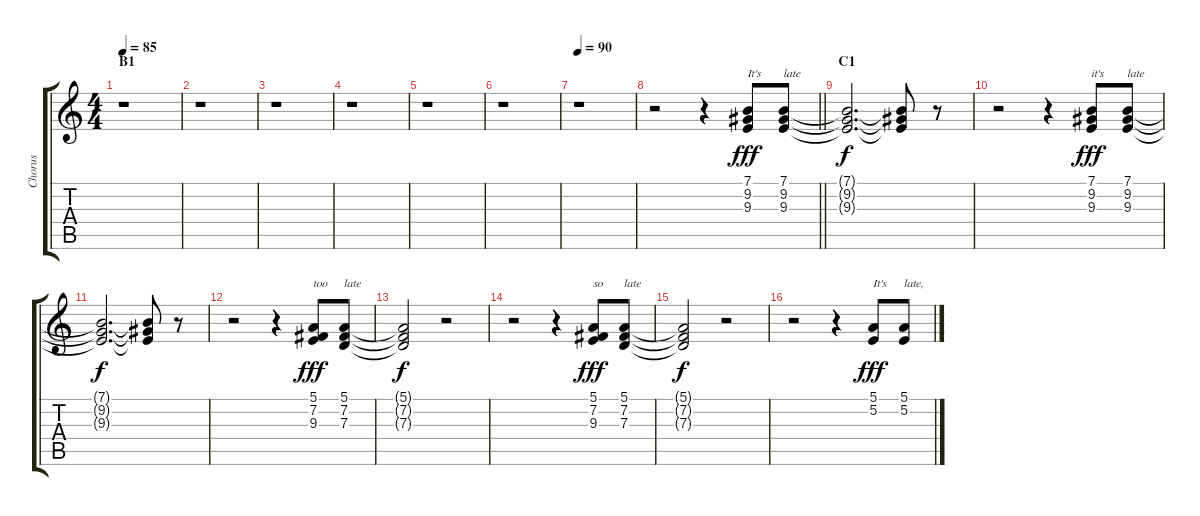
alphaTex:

\track ("Chorus" "Chorus") {instrument synthvoice}
\staff {score tabs}
\tuning (E4 B3 G3 D3 A2 E2) {hide}
\ts (4 4)
\section ("" "B1")
\tempo 85
\clef g2
\ks c
r.1{dy fff} |
r.1 |
r.1 |
r.1 |
r.1 |
r.1 |
\tempo 90
r.1 |
\barLineRight lightlight
r.2 r.4 (7.1 9.2 9.3).8{txt "It's"} (7.1 9.2 9.3).8{txt "late"} |
\section ("" "C1")
(7.1{t} 9.2{t} 9.3{t}).2{d dy f} (7.1{t} 9.2{t} 9.3{t}).8 r.8 |
r.2 r.4 (7.1 9.2 9.3).8{txt "it's" dy fff} (7.1 9.2 9.3).8{txt "late"} |
(7.1{t} 9.2{t} 9.3{t}).2{d dy f} (7.1{t} 9.2{t} 9.3{t}).8 r.8 |
r.2 r.4 (5.1 7.2 9.3).8{txt "too" dy fff} (5.1 7.2 7.3).8{txt "late"} |
(5.1{t} 7.2{t} 7.3{t}).2{dy f} r.2 |
r.2 r.4 (5.1 7.2 9.3).8{txt "so" dy fff} (5.1 7.2 7.3).8{txt "late"} |
(5.1{t} 7.2{t} 7.3{t}).2{dy f} r.2 |
r.2 r.4 (5.1 5.2).8{txt "It's" dy fff} (5.1 5.2).8{txt "late,"}
